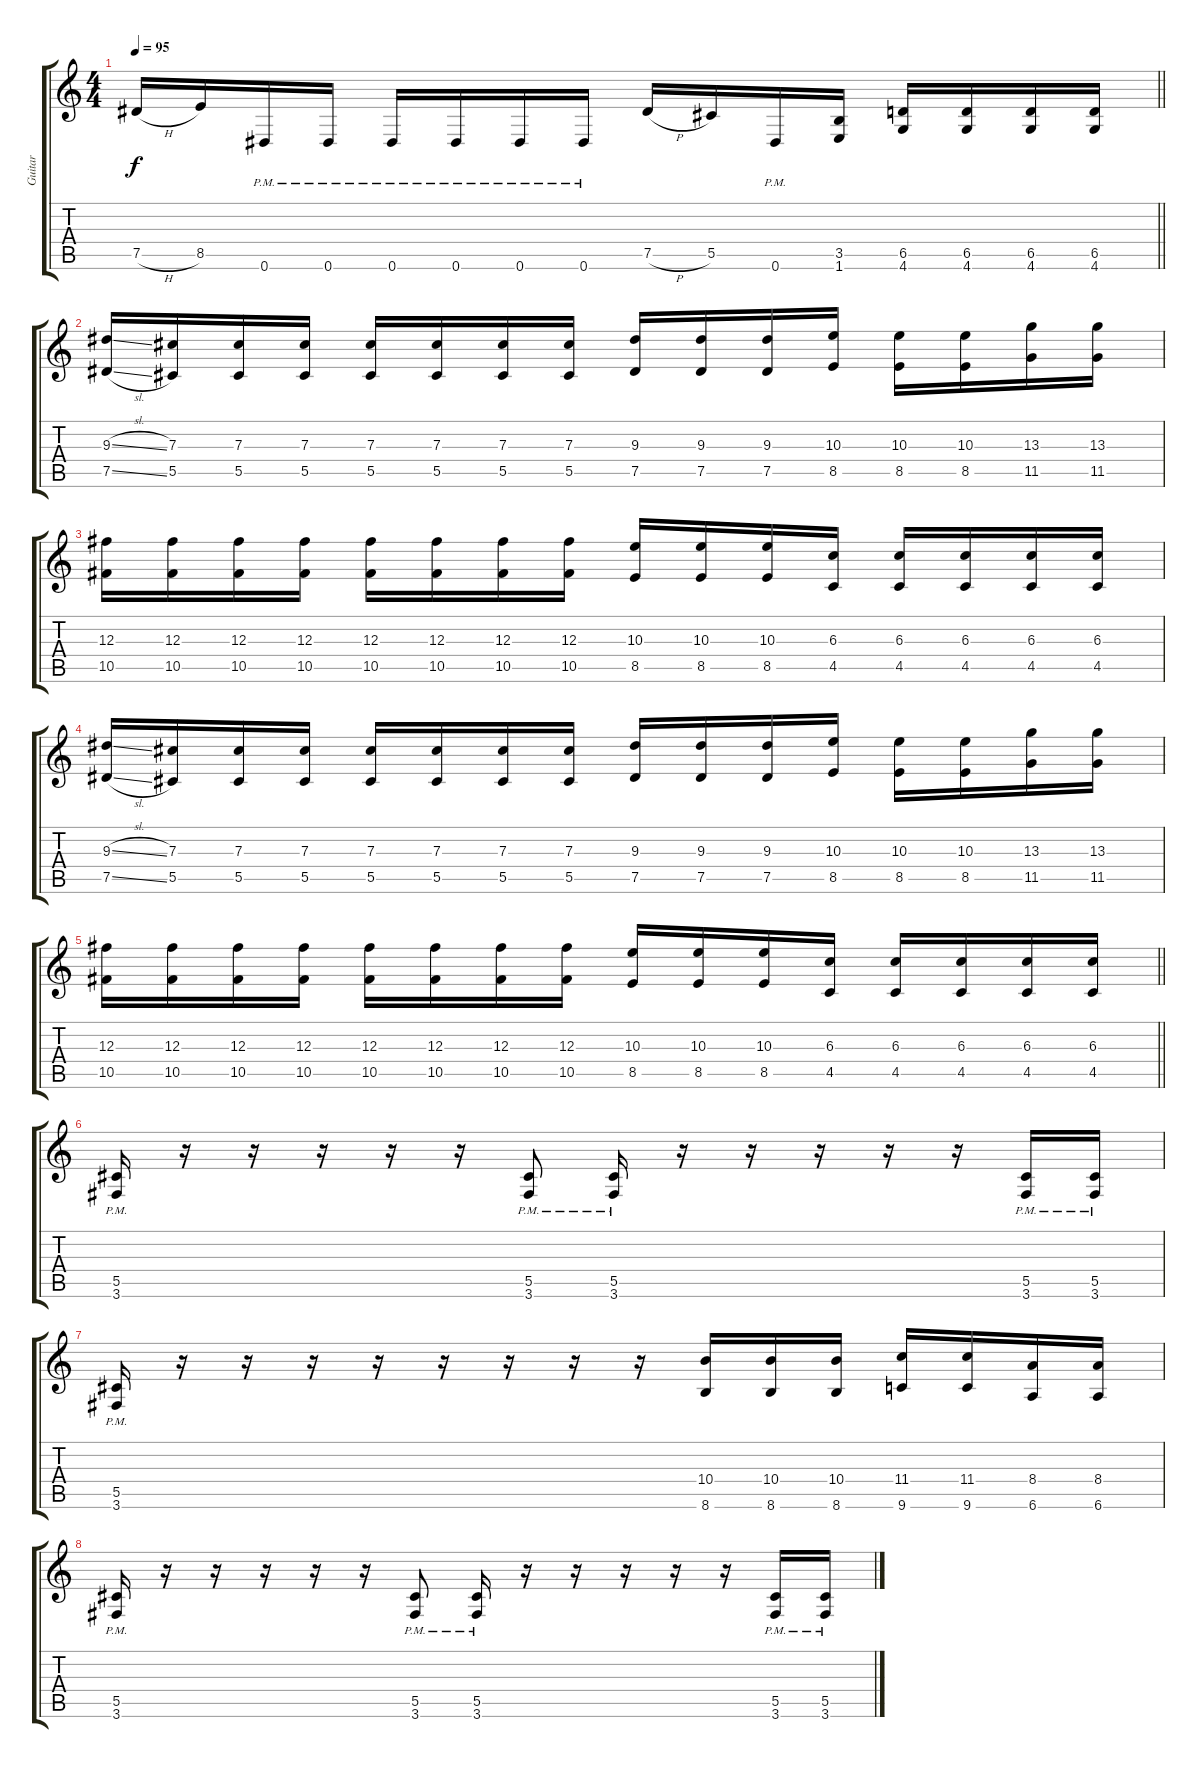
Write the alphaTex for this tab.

\track ("Guitar" "Guitar") {instrument overdrivenguitar}
\staff {score tabs}
\tuning (Eb4 Bb3 Gb3 Db3 Ab2 Eb2) {hide}
\ts (4 4)
\tempo 95
\clef g2
\barLineRight lightlight
\ks c
7.5{h}.16{dy f} 8.5.16 0.6{pm}.16 0.6{pm}.16 0.6{pm}.16 0.6{pm}.16 0.6{pm}.16 0.6{pm}.16 7.5{h}.16 5.5.16 0.6{pm}.16 (3.5 1.6).16 (6.5 4.6).16 (6.5 4.6).16 (6.5 4.6).16 (6.5 4.6).16 |
(9.3{sl} 7.5{sl}).16 (7.3 5.5).16 (7.3 5.5).16 (7.3 5.5).16 (7.3 5.5).16 (7.3 5.5).16 (7.3 5.5).16 (7.3 5.5).16 (9.3 7.5).16 (9.3 7.5).16 (9.3 7.5).16 (10.3 8.5).16 (10.3 8.5).16 (10.3 8.5).16 (13.3 11.5).16 (13.3 11.5).16 |
(12.3 10.5).16 (12.3 10.5).16 (12.3 10.5).16 (12.3 10.5).16 (12.3 10.5).16 (12.3 10.5).16 (12.3 10.5).16 (12.3 10.5).16 (10.3 8.5).16 (10.3 8.5).16 (10.3 8.5).16 (6.3 4.5).16 (6.3 4.5).16 (6.3 4.5).16 (6.3 4.5).16 (6.3 4.5).16 |
(9.3{sl} 7.5{sl}).16 (7.3 5.5).16 (7.3 5.5).16 (7.3 5.5).16 (7.3 5.5).16 (7.3 5.5).16 (7.3 5.5).16 (7.3 5.5).16 (9.3 7.5).16 (9.3 7.5).16 (9.3 7.5).16 (10.3 8.5).16 (10.3 8.5).16 (10.3 8.5).16 (13.3 11.5).16 (13.3 11.5).16 |
\barLineRight lightlight
(12.3 10.5).16 (12.3 10.5).16 (12.3 10.5).16 (12.3 10.5).16 (12.3 10.5).16 (12.3 10.5).16 (12.3 10.5).16 (12.3 10.5).16 (10.3 8.5).16 (10.3 8.5).16 (10.3 8.5).16 (6.3 4.5).16 (6.3 4.5).16 (6.3 4.5).16 (6.3 4.5).16 (6.3 4.5).16 |
(5.5{pm} 3.6{pm}).16 r.16 r.16 r.16 r.16 r.16 (5.5{pm} 3.6{pm}).8 (5.5{pm} 3.6{pm}).16 r.16 r.16 r.16 r.16 r.16 (5.5{pm} 3.6{pm}).16 (5.5{pm} 3.6{pm}).16 |
(5.5{pm} 3.6{pm}).16 r.16 r.16 r.16 r.16 r.16 r.16 r.16 r.16 (10.4 8.6).16 (10.4 8.6).16 (10.4 8.6).16 (11.4 9.6).16 (11.4 9.6).16 (8.4 6.6).16 (8.4 6.6).16 |
(5.5{pm} 3.6{pm}).16 r.16 r.16 r.16 r.16 r.16 (5.5{pm} 3.6{pm}).8 (5.5{pm} 3.6{pm}).16 r.16 r.16 r.16 r.16 r.16 (5.5{pm} 3.6{pm}).16 (5.5{pm} 3.6{pm}).16
